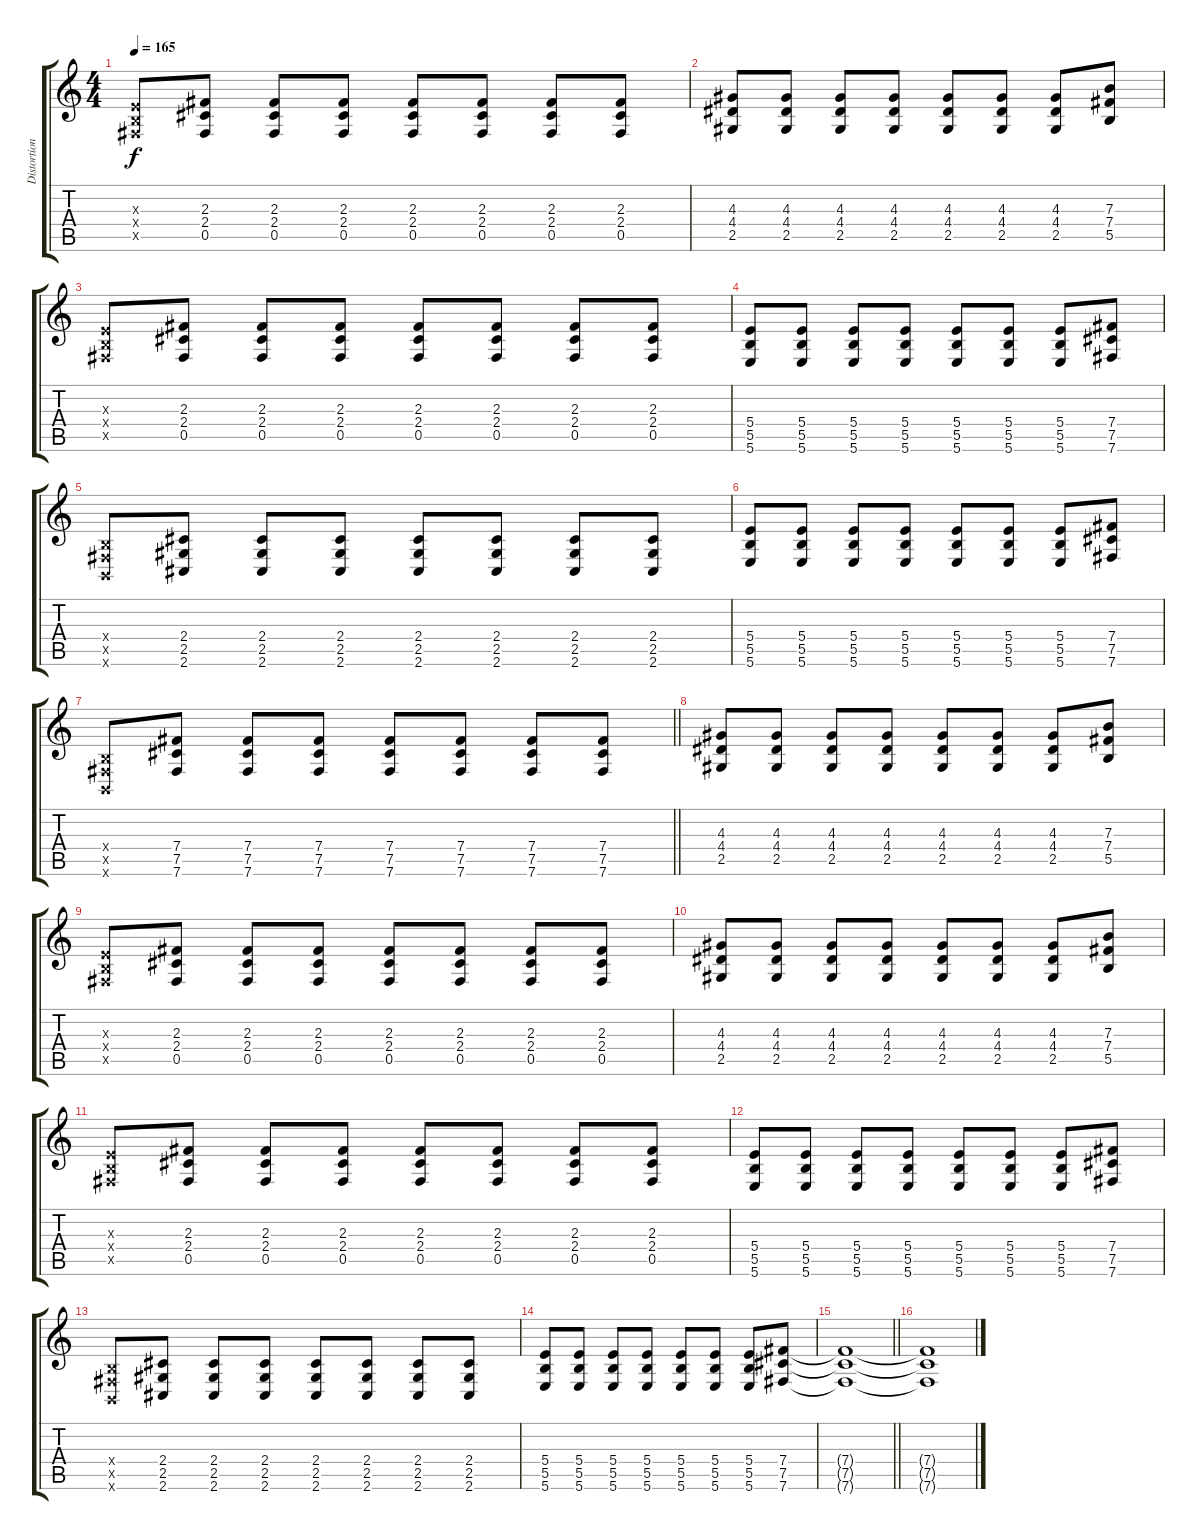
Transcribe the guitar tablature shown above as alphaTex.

\track ("Distortion Guitar 1" "Distortion") {instrument distortionguitar}
\staff {score tabs}
\tuning (Db4 Ab3 E3 B2 Gb2 B1) {hide}
\ts (4 4)
\tempo 165
\clef g2
\ks c
(0.3{x} 0.4{x} 0.5{x}).8{dy f} (2.3 2.4 0.5).8 (2.3 2.4 0.5).8 (2.3 2.4 0.5).8 (2.3 2.4 0.5).8 (2.3 2.4 0.5).8 (2.3 2.4 0.5).8 (2.3 2.4 0.5).8 |
(4.3 4.4 2.5).8 (4.3 4.4 2.5).8 (4.3 4.4 2.5).8 (4.3 4.4 2.5).8 (4.3 4.4 2.5).8 (4.3 4.4 2.5).8 (4.3 4.4 2.5).8 (7.3 7.4 5.5).8 |
(0.3{x} 0.4{x} 0.5{x}).8 (2.3 2.4 0.5).8 (2.3 2.4 0.5).8 (2.3 2.4 0.5).8 (2.3 2.4 0.5).8 (2.3 2.4 0.5).8 (2.3 2.4 0.5).8 (2.3 2.4 0.5).8 |
(5.4 5.5 5.6).8 (5.4 5.5 5.6).8 (5.4 5.5 5.6).8 (5.4 5.5 5.6).8 (5.4 5.5 5.6).8 (5.4 5.5 5.6).8 (5.4 5.5 5.6).8 (7.4 7.5 7.6).8 |
(0.4{x} 0.5{x} 0.6{x}).8 (2.4 2.5 2.6).8 (2.4 2.5 2.6).8 (2.4 2.5 2.6).8 (2.4 2.5 2.6).8 (2.4 2.5 2.6).8 (2.4 2.5 2.6).8 (2.4 2.5 2.6).8 |
(5.4 5.5 5.6).8 (5.4 5.5 5.6).8 (5.4 5.5 5.6).8 (5.4 5.5 5.6).8 (5.4 5.5 5.6).8 (5.4 5.5 5.6).8 (5.4 5.5 5.6).8 (7.4 7.5 7.6).8 |
\barLineRight lightlight
(0.4{x} 0.5{x} 0.6{x}).8 (7.4 7.5 7.6).8 (7.4 7.5 7.6).8 (7.4 7.5 7.6).8 (7.4 7.5 7.6).8 (7.4 7.5 7.6).8 (7.4 7.5 7.6).8 (7.4 7.5 7.6).8 |
(4.3 4.4 2.5).8 (4.3 4.4 2.5).8 (4.3 4.4 2.5).8 (4.3 4.4 2.5).8 (4.3 4.4 2.5).8 (4.3 4.4 2.5).8 (4.3 4.4 2.5).8 (7.3 7.4 5.5).8 |
(0.3{x} 0.4{x} 0.5{x}).8 (2.3 2.4 0.5).8 (2.3 2.4 0.5).8 (2.3 2.4 0.5).8 (2.3 2.4 0.5).8 (2.3 2.4 0.5).8 (2.3 2.4 0.5).8 (2.3 2.4 0.5).8 |
(4.3 4.4 2.5).8 (4.3 4.4 2.5).8 (4.3 4.4 2.5).8 (4.3 4.4 2.5).8 (4.3 4.4 2.5).8 (4.3 4.4 2.5).8 (4.3 4.4 2.5).8 (7.3 7.4 5.5).8 |
(0.3{x} 0.4{x} 0.5{x}).8 (2.3 2.4 0.5).8 (2.3 2.4 0.5).8 (2.3 2.4 0.5).8 (2.3 2.4 0.5).8 (2.3 2.4 0.5).8 (2.3 2.4 0.5).8 (2.3 2.4 0.5).8 |
(5.4 5.5 5.6).8 (5.4 5.5 5.6).8 (5.4 5.5 5.6).8 (5.4 5.5 5.6).8 (5.4 5.5 5.6).8 (5.4 5.5 5.6).8 (5.4 5.5 5.6).8 (7.4 7.5 7.6).8 |
(0.4{x} 0.5{x} 0.6{x}).8 (2.4 2.5 2.6).8 (2.4 2.5 2.6).8 (2.4 2.5 2.6).8 (2.4 2.5 2.6).8 (2.4 2.5 2.6).8 (2.4 2.5 2.6).8 (2.4 2.5 2.6).8 |
(5.4 5.5 5.6).8 (5.4 5.5 5.6).8 (5.4 5.5 5.6).8 (5.4 5.5 5.6).8 (5.4 5.5 5.6).8 (5.4 5.5 5.6).8 (5.4 5.5 5.6).8 (7.4 7.5 7.6).8 |
\barLineRight lightlight
(7.4{t} 7.5{t} 7.6{t}).1 |
(7.4{t} 7.5{t} 7.6{t}).1
